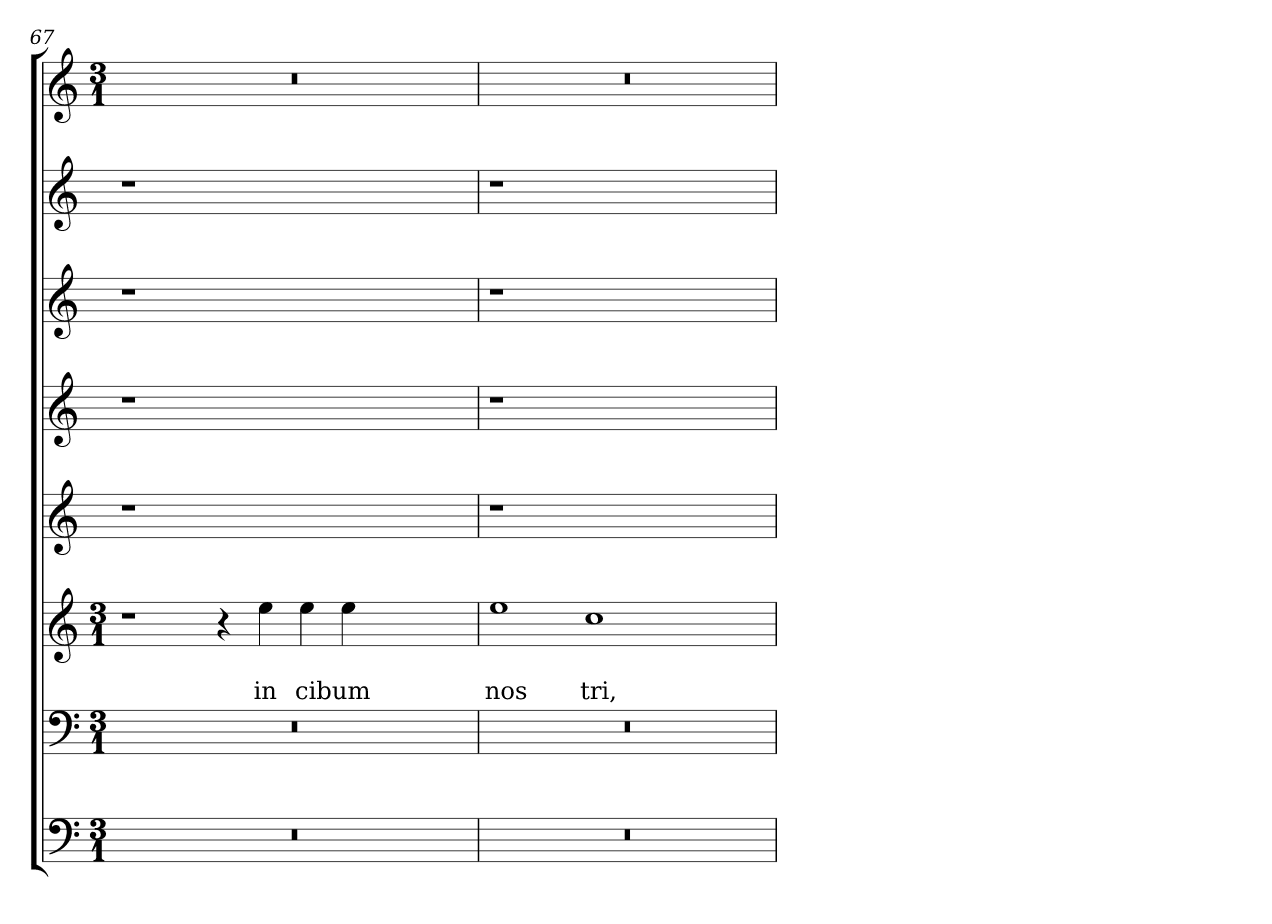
**kern	**kern	**kern	**text	**text	**kern	**kern	**kern	**kern	**kern
*part8	*part7	*part6	*part6	*part6	*part5	*part4	*part3	*part2	*part1
*staff8	*staff7	*staff6	*staff6	*staff6	*staff5	*staff4	*staff3	*staff2	*staff1
*clefF4	*clefF4	*clefG2	*	*	*clefG2	*clefG2	*clefG2	*clefG2	*clefG2
*k[]	*k[]	*k[]	*	*	*k[]	*k[]	*k[]	*k[]	*k[]
*C:	*C:	*C:	*	*	*C:	*C:	*C:	*C:	*C:
*M3/1	*M3/1	*M3/1	*	*	*	*	*	*	*M3/1
=67	=67	=67	=67	=67	=67	=67	=67	=67	=67
0.r	0.r	1r	.	.	1r	1r	1r	1r	0.r
.	.	4r	.	.	0ryy	0ryy	0ryy	0ryy	.
!	!	!	!	!LO:LY:b	!	!	!	!	!
.	.	4ee\	.	in	.	.	.	.	.
!	!	!	!	!LO:LY:b	!	!	!	!	!
.	.	4ee\	.	cibum	.	.	.	.	.
.	.	4ee\	.	.	.	.	.	.	.
.	.	1ryy	.	.	.	.	.	.	.
!!LO:LB:g=z
=68	=68	=68	=68	=68	=68	=68	=68	=68	=68
!	!	!	!	!LO:LY:b	!	!	!	!	!
0.r	0.r	1ee	.	nos	1r	1r	1r	1r	0.r
!	!	!	!	!LO:LY:b	!	!	!	!	!
.	.	1cc	.	tri,	0ryy	0ryy	0ryy	0ryy	.
.	.	1ryy	.	.	.	.	.	.	.
=	=	=	=	=	=	=	=	=	=
*-	*-	*-	*-	*-	*-	*-	*-	*-	*-
